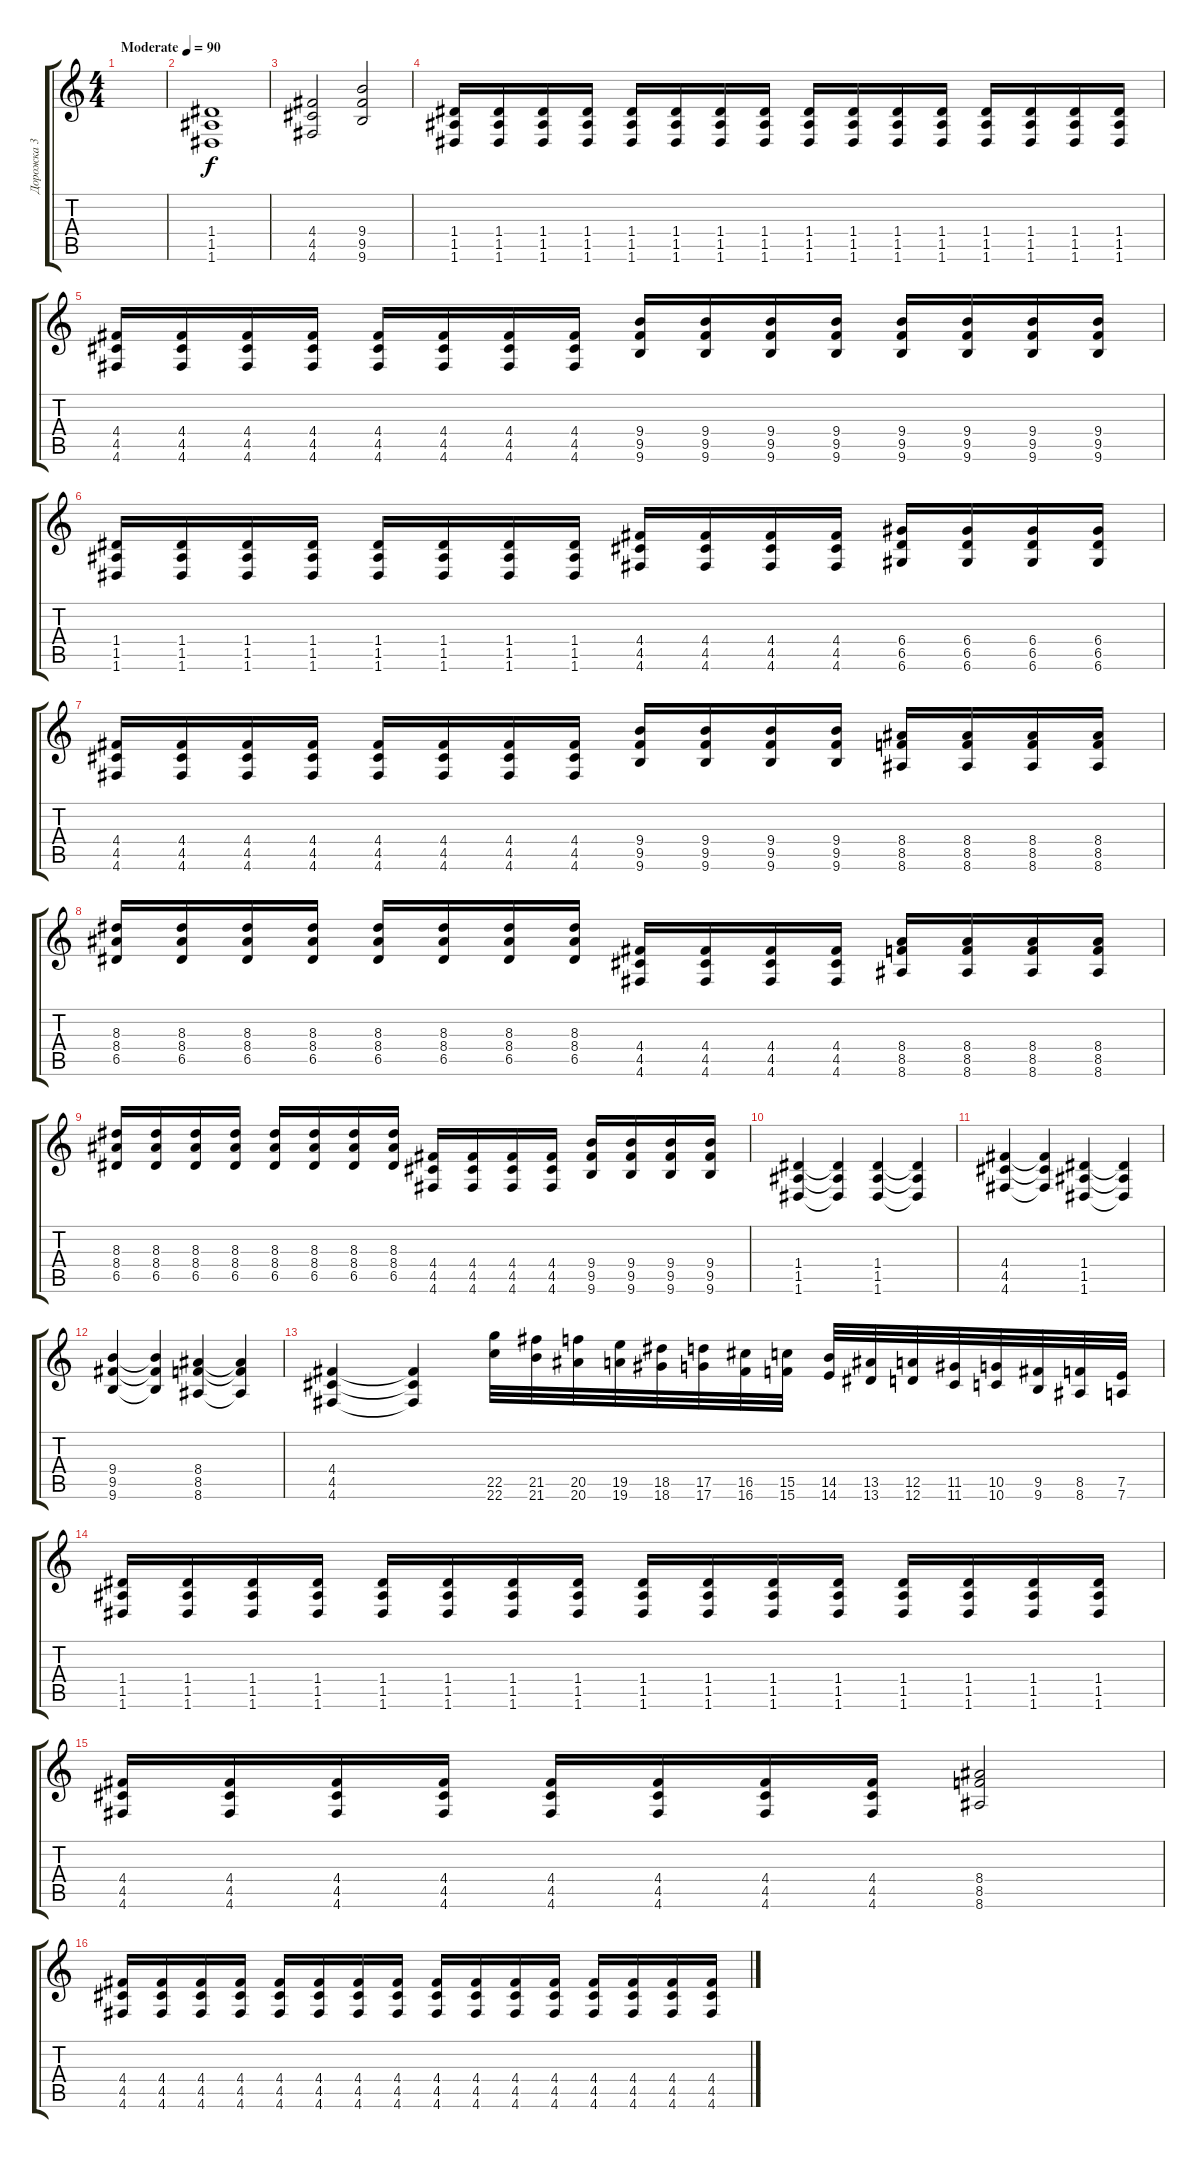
\track ("Дорожка 3" "Дорожка 3") {instrument distortionguitar}
\staff {score tabs}
\tuning (E4 B3 G3 D3 A2 D2) {hide}
\ts (4 4)
\tempo (90 "Moderate")
\clef g2
\ks c
|
(1.4 1.5 1.6).1 |
(4.4 4.5 4.6).2 (9.4 9.5 9.6).2 |
(1.4 1.5 1.6).16 (1.4 1.5 1.6).16 (1.4 1.5 1.6).16 (1.4 1.5 1.6).16 (1.4 1.5 1.6).16 (1.4 1.5 1.6).16 (1.4 1.5 1.6).16 (1.4 1.5 1.6).16 (1.4 1.5 1.6).16 (1.4 1.5 1.6).16 (1.4 1.5 1.6).16 (1.4 1.5 1.6).16 (1.4 1.5 1.6).16 (1.4 1.5 1.6).16 (1.4 1.5 1.6).16 (1.4 1.5 1.6).16 |
(4.4 4.5 4.6).16 (4.4 4.5 4.6).16 (4.4 4.5 4.6).16 (4.4 4.5 4.6).16 (4.4 4.5 4.6).16 (4.4 4.5 4.6).16 (4.4 4.5 4.6).16 (4.4 4.5 4.6).16 (9.4 9.5 9.6).16 (9.4 9.5 9.6).16 (9.4 9.5 9.6).16 (9.4 9.5 9.6).16 (9.4 9.5 9.6).16 (9.4 9.5 9.6).16 (9.4 9.5 9.6).16 (9.4 9.5 9.6).16 |
(1.4 1.5 1.6).16 (1.4 1.5 1.6).16 (1.4 1.5 1.6).16 (1.4 1.5 1.6).16 (1.4 1.5 1.6).16 (1.4 1.5 1.6).16 (1.4 1.5 1.6).16 (1.4 1.5 1.6).16 (4.4 4.5 4.6).16 (4.4 4.5 4.6).16 (4.4 4.5 4.6).16 (4.4 4.5 4.6).16 (6.4 6.5 6.6).16 (6.4 6.5 6.6).16 (6.4 6.5 6.6).16 (6.4 6.5 6.6).16 |
(4.4 4.5 4.6).16 (4.4 4.5 4.6).16 (4.4 4.5 4.6).16 (4.4 4.5 4.6).16 (4.4 4.5 4.6).16 (4.4 4.5 4.6).16 (4.4 4.5 4.6).16 (4.4 4.5 4.6).16 (9.4 9.5 9.6).16 (9.4 9.5 9.6).16 (9.4 9.5 9.6).16 (9.4 9.5 9.6).16 (8.4 8.5 8.6).16 (8.4 8.5 8.6).16 (8.4 8.5 8.6).16 (8.4 8.5 8.6).16 |
(8.3 8.4 6.5).16 (8.3 8.4 6.5).16 (8.3 8.4 6.5).16 (8.3 8.4 6.5).16 (8.3 8.4 6.5).16 (8.3 8.4 6.5).16 (8.3 8.4 6.5).16 (8.3 8.4 6.5).16 (4.4 4.5 4.6).16 (4.4 4.5 4.6).16 (4.4 4.5 4.6).16 (4.4 4.5 4.6).16 (8.4 8.5 8.6).16 (8.4 8.5 8.6).16 (8.4 8.5 8.6).16 (8.4 8.5 8.6).16 |
(8.3 8.4 6.5).16 (8.3 8.4 6.5).16 (8.3 8.4 6.5).16 (8.3 8.4 6.5).16 (8.3 8.4 6.5).16 (8.3 8.4 6.5).16 (8.3 8.4 6.5).16 (8.3 8.4 6.5).16 (4.4 4.5 4.6).16 (4.4 4.5 4.6).16 (4.4 4.5 4.6).16 (4.4 4.5 4.6).16 (9.4 9.5 9.6).16 (9.4 9.5 9.6).16 (9.4 9.5 9.6).16 (9.4 9.5 9.6).16 |
(1.4 1.5 1.6).4 (1.4{t} 1.5{t} 1.6{t}).4 (1.4 1.5 1.6).4 (1.4{t} 1.5{t} 1.6{t}).4 |
(4.4 4.5 4.6).4 (4.4{t} 4.5{t} 4.6{t}).4 (1.4 1.5 1.6).4 (1.4{t} 1.5{t} 1.6{t}).4 |
(9.4 9.5 9.6).4 (9.4{t} 9.5{t} 9.6{t}).4 (8.4 8.5 8.6).4 (8.4{t} 8.5{t} 8.6{t}).4 |
(4.4 4.5 4.6).4 (4.4{t} 4.5{t} 4.6{t}).4 (22.5 22.6).32 (21.5 21.6).32 (20.5 20.6).32 (19.5 19.6).32 (18.5 18.6).32 (17.5 17.6).32 (16.5 16.6).32 (15.5 15.6).32 (14.5 14.6).32 (13.5 13.6).32 (12.5 12.6).32 (11.5 11.6).32 (10.5 10.6).32 (9.5 9.6).32 (8.5 8.6).32 (7.5 7.6).32 |
(1.4 1.5 1.6).16 (1.4 1.5 1.6).16 (1.4 1.5 1.6).16 (1.4 1.5 1.6).16 (1.4 1.5 1.6).16 (1.4 1.5 1.6).16 (1.4 1.5 1.6).16 (1.4 1.5 1.6).16 (1.4 1.5 1.6).16 (1.4 1.5 1.6).16 (1.4 1.5 1.6).16 (1.4 1.5 1.6).16 (1.4 1.5 1.6).16 (1.4 1.5 1.6).16 (1.4 1.5 1.6).16 (1.4 1.5 1.6).16 |
(4.4 4.5 4.6).16 (4.4 4.5 4.6).16 (4.4 4.5 4.6).16 (4.4 4.5 4.6).16 (4.4 4.5 4.6).16 (4.4 4.5 4.6).16 (4.4 4.5 4.6).16 (4.4 4.5 4.6).16 (8.4 8.5 8.6).2 |
(4.4 4.5 4.6).16 (4.4 4.5 4.6).16 (4.4 4.5 4.6).16 (4.4 4.5 4.6).16 (4.4 4.5 4.6).16 (4.4 4.5 4.6).16 (4.4 4.5 4.6).16 (4.4 4.5 4.6).16 (4.4 4.5 4.6).16 (4.4 4.5 4.6).16 (4.4 4.5 4.6).16 (4.4 4.5 4.6).16 (4.4 4.5 4.6).16 (4.4 4.5 4.6).16 (4.4 4.5 4.6).16 (4.4 4.5 4.6).16
